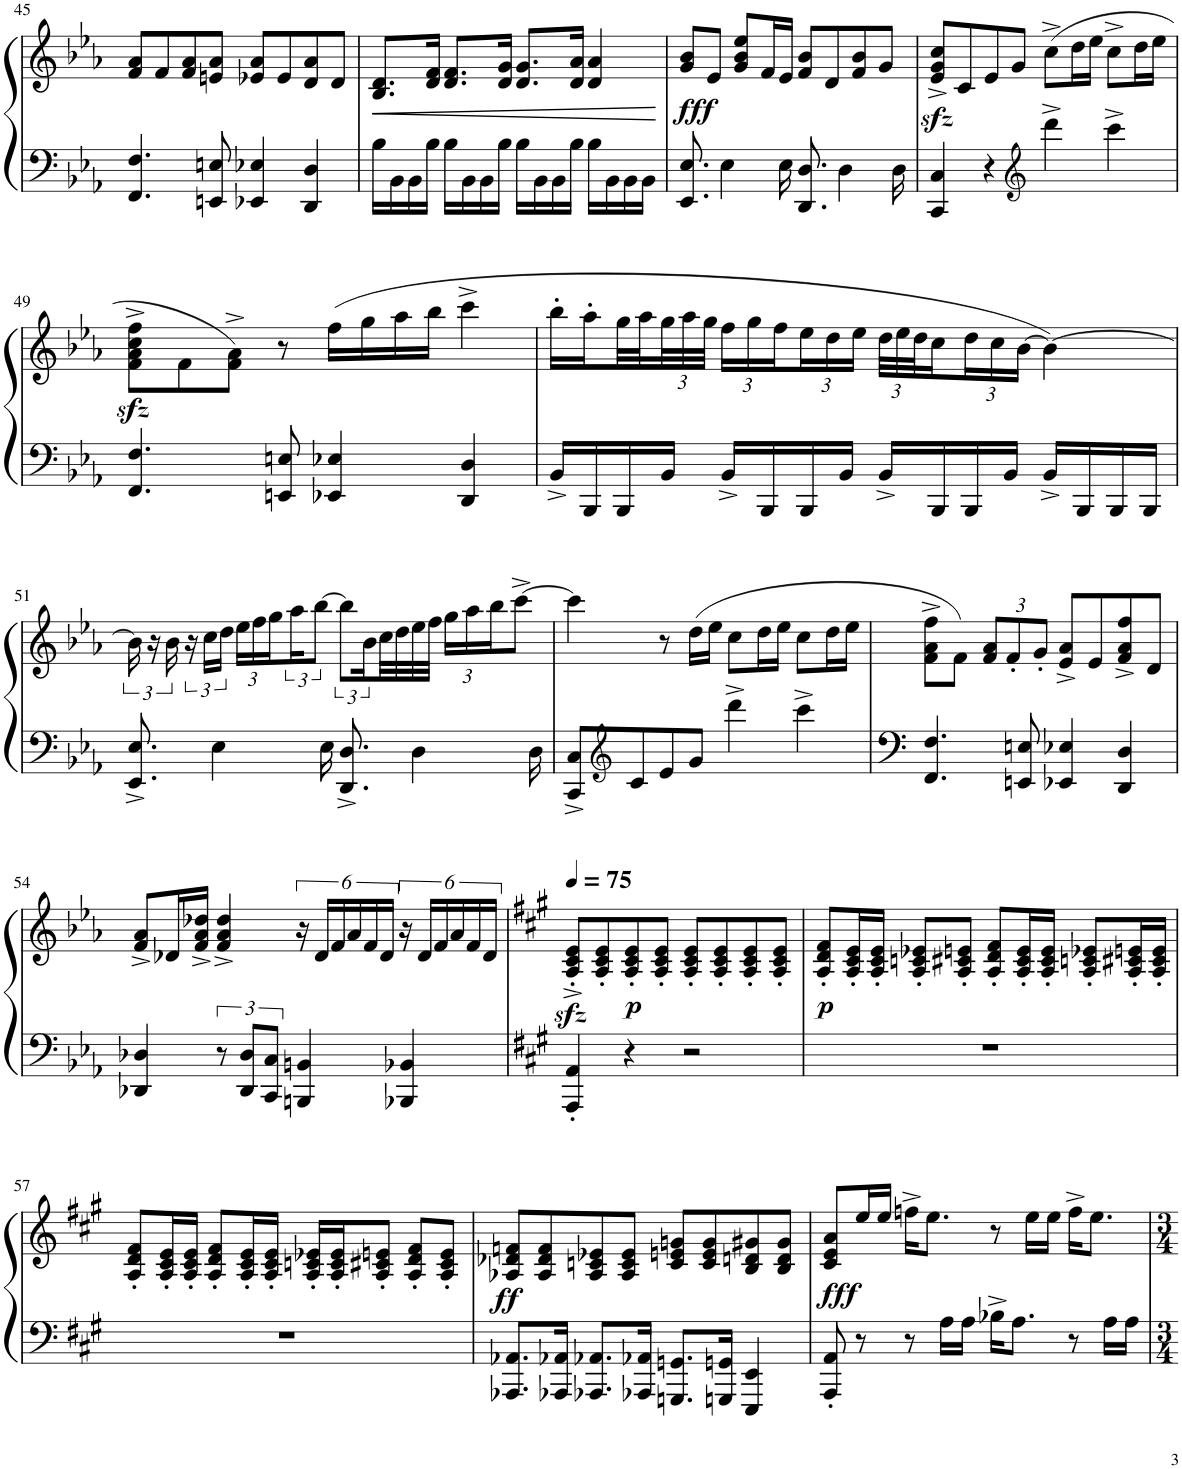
**kern	**kern	**dynam
*part1	*part1	*part1
*staff2	*staff1	*staff1/2
*I"Piano	*	*
*I'Pno.	*	*
!!LO:PB:g=z
*clefF4	*clefG2	*
*k[b-e-a-]	*k[b-e-a-]	*
*M4/4	*M4/4	*
=45	=45	=45
4.FF/ 4.F/	8f/ 8a-/L	.
.	8f/	.
.	8f/ 8a-/	.
8EEn/ 8En/	8en/ 8a-/J	.
4EE-X/ 4E-X/	8e-X/ 8a-/L	.
.	8e-/	.
4DD/ 4D/	8d/ 8a-/	.
.	8d/J	.
=46	=46	=46
!	!	!LO:HP:b
16B-\LL	8.B-/ 8.d/L	<
16BB-\	.	.
16BB-\	.	.
16B-\JJ	16d/ 16f/Jk	.
16B-\LL	8.d/ 8.f/L	.
16BB-\	.	.
16BB-\	.	.
16B-\JJ	16d/ 16g/Jk	.
16B-\LL	8.d/ 8.g/L	.
16BB-\	.	.
16BB-\	.	.
16B-\JJ	16d/ 16a-/Jk	.
16B-\LL	4d/ 4a-/	.
16BB-\	.	.
16BB-\	.	.
16BB-\JJ	.	.
.	.	[
=47	=47	=47
!	!	!LO:DY:b
8.EE-/ 8.E-/	8g/ 8b-/L	fff
.	8e-/J	.
4E-\	.	.
.	8g/ 8b-/ 8ee-/L	.
.	16f/L	.
16E-\	16e-/JJ	.
8.DD/ 8.D/	8f/ 8b-/L	.
.	8d/	.
4D\	.	.
.	8f/ 8b-/	.
.	8g/J	.
16D\	.	.
=48	=48	=48
4CC/ 4C/	8e-/zz<^ 8g/zz<^ 8cc/zz<^L	.
.	8c/	.
4r	8e-/	.
.	8g/J	.
*clefG2	*	*
4ddd^\	(8cc^\L	.
.	16dd\L	.
.	16ee-\JJ	.
4ccc^\	8cc^\L	.
.	16dd\L	.
.	16ee-\JJ	.
!!LO:LB:g=z
=49	=49	=49
4.FF/ 4.F/	8f\zz<^ 8a-\zz<^ 8cc\zz<^ 8ff\zz<^L	.
.	8f\	.
.	8f\^ 8a-\^J)	.
8EEn/ 8En/	8r	.
4EE-X/ 4E-X/	(16ff\LL	.
.	16gg\	.
.	16aa-\	.
.	16bb-\JJ	.
4DD/ 4D/	4ccc^\	.
=50	=50	=50
16BB-^/LL	16bb-'\LL	.
16BBB-/	16aa-'\	.
16BBB-/	32gg\L	.
.	32aa-\	.
*	*Xbrackettup	*
16BB-/JJ	48gg\	.
.	48aa-\	.
.	48gg\JJJ	.
16BB-^/LL	24ff\LL	.
.	24gg\	.
16BBB-/	.	.
.	24ff\	.
16BBB-/	24ee-\	.
.	24dd\	.
16BB-/JJ	.	.
.	24ee-\JJ	.
16BB-^/LL	48dd\LLL	.
.	48ee-\	.
.	48dd\J	.
16BBB-/	16cc\	.
16BBB-/	24dd\	.
.	24cc\	.
16BB-/JJ	.	.
.	[24b-\JJ	.
16BB-^/LL	4b-\_)	.
16BBB-/	.	.
16BBB-/	.	.
16BBB-/JJ	.	.
!!LO:LB:g=z
=51	=51	=51
*	*brackettup	*
8.EE-/^ 8.E-/^	24b-\]	.
.	24r	.
.	24b-\	.
.	24r	.
.	24cc\LL	.
4E-\	.	.
.	24dd\JJ	.
*	*Xbrackettup	*
.	24ee-\LL	.
.	24ff\	.
.	24gg\	.
*	*brackettup	*
.	24aa-\J	.
.	[12bb-\J	.
16E-\	.	.
8.DD/^ 8.D/^	12bb-\L]	.
.	24b-\L	.
.	32cc\L	.
.	32dd\	.
4D\	32ee-\	.
.	32ff\JJJ	.
*	*Xbrackettup	*
.	24gg\LL	.
.	24aa-\	.
.	24bb-\J	.
.	[8ccc^\J	.
16D\	.	.
=52	=52	=52
8CC/^ 8C/^L	4ccc\]	.
*clefG2	*	*
8c/	.	.
8e-/	8r	.
8g/J	(16dd\LL	.
.	16ee-\JJ	.
4ddd^\	8cc\L	.
.	16dd\L	.
.	16ee-\JJ	.
4ccc^\	8cc\L	.
.	16dd\L	.
.	16ee-\JJ	.
=53	=53	=53
4.FF/ 4.F/	8f\^ 8a-\^ 8ff\^L	.
.	8f\J)	.
.	12f/ 12a-/L	.
.	12f'/	.
8EEn/ 8En/	.	.
.	12g'/J	.
4EE-X/ 4E-X/	8e-/^ 8a-/^L	.
.	8e-/	.
4DD/ 4D/	8f/^ 8a-/^ 8ff/^	.
.	8d/J	.
!!LO:LB:g=z
=54	=54	=54
4DD-X/ 4D-X/	8f/^ 8a-/^L	.
.	16d-X/L	.
.	16f/^ 16a-/^ 16dd-X/^JJ	.
12r	4f/^ 4a-/^ 4dd-/^	.
12DD-/ 12D-/L	.	.
12CC/ 12C/J	.	.
*	*brackettup	*
4BBBn/ 4BBn/	24r	.
.	24d-/LL	.
.	24f/	.
.	24a-/	.
.	24f/	.
.	24d-/JJ	.
4BBB-X/ 4BB-X/	24r	.
.	24d-/LL	.
.	24f/	.
.	24a-/	.
.	24f/	.
.	24d-/JJ	.
=55	=55	=55
*k[f#c#g#]	*k[f#c#g#]	*
*	*MM75	*
4AAA/' 4AA/'	8A/zz<'^ 8c#/zz<'^ 8e/zz<'^L	.
.	8A/' 8c#/' 8e/'	.
!	!	!LO:DY:b
4r	8A/' 8c#/' 8e/'	p
.	8A/' 8c#/' 8e/'J	.
2r	8A/' 8c#/' 8e/'L	.
.	8A/' 8c#/' 8e/'	.
.	8A/' 8c#/' 8e/'	.
.	8A/' 8c#/' 8e/'J	.
=56	=56	=56
!	!	!LO:DY:b
1r	8A/' 8d/' 8f#/'L	p
.	16A/' 16c#/' 16e/'L	.
.	16A/' 16c#/' 16e/'JJ	.
.	8A/' 8cn/' 8e-X/'L	.
.	8A/' 8c#X/' 8en/'J	.
.	8A/' 8d/' 8f#/'L	.
.	16A/' 16c#/' 16e/'L	.
.	16A/' 16c#/' 16e/'JJ	.
.	8A/' 8cn/' 8e-X/'L	.
.	16A/' 16c#X/' 16en/'L	.
.	16A/' 16c#/' 16e/'JJ	.
!!LO:LB:g=z
=57	=57	=57
1r	8A/' 8d/' 8f#/'L	.
.	16A/' 16c#/' 16e/'L	.
.	16A/' 16c#/' 16e/'JJ	.
.	8A/' 8d/' 8f#/'L	.
.	16A/' 16c#/' 16e/'L	.
.	16A/' 16c#/' 16e/'JJ	.
.	16A/' 16cn/' 16e-X/'LL	.
.	16A/' 16c/' 16e-/'J	.
.	8A/' 8c#X/' 8en/'J	.
.	8A/' 8d/' 8f#/'L	.
.	8A/' 8c#/' 8e/'J	.
=58	=58	=58
!	!	!LO:DY:b
8.AAA-X/ 8.AA-X/L	8A-X/ 8d-X/ 8fn/L	ff
.	8A-/ 8d-/ 8f/	.
16AAA-X/ 16AA-X/Jk	.	.
8.AAA-X/ 8.AA-X/L	8A-/ 8cn/ 8e-X/	.
.	8A-/ 8c/ 8e-/J	.
16AAA-X/ 16AA-X/Jk	.	.
8.GGGn/ 8.GGn/L	8c/ 8en/ 8gn/L	.
.	8c/ 8e/ 8g/	.
16GGGn/ 16GGn/Jk	.	.
4EEE/ 4EE/	8B/ 8dn/ 8g#X/	.
.	8B/ 8d/ 8g#/J	.
=59	=59	=59
!	!	!LO:DY:b
8AAA/' 8AA/'	8c#/ 8e/ 8a/L	fff
8r	16ee/L	.
.	16ee/JJ	.
8r	16ffn^\KL	.
.	8.ee\J	.
16A\LL	.	.
16A\JJ	.	.
16B-X^\KL	8r	.
8.A\J	.	.
.	16ee\LL	.
.	16ee\JJ	.
8r	16ff^\KL	.
.	8.ee\J	.
16A\LL	.	.
16A\JJ	.	.
=	=	=
*-	*-	*-
